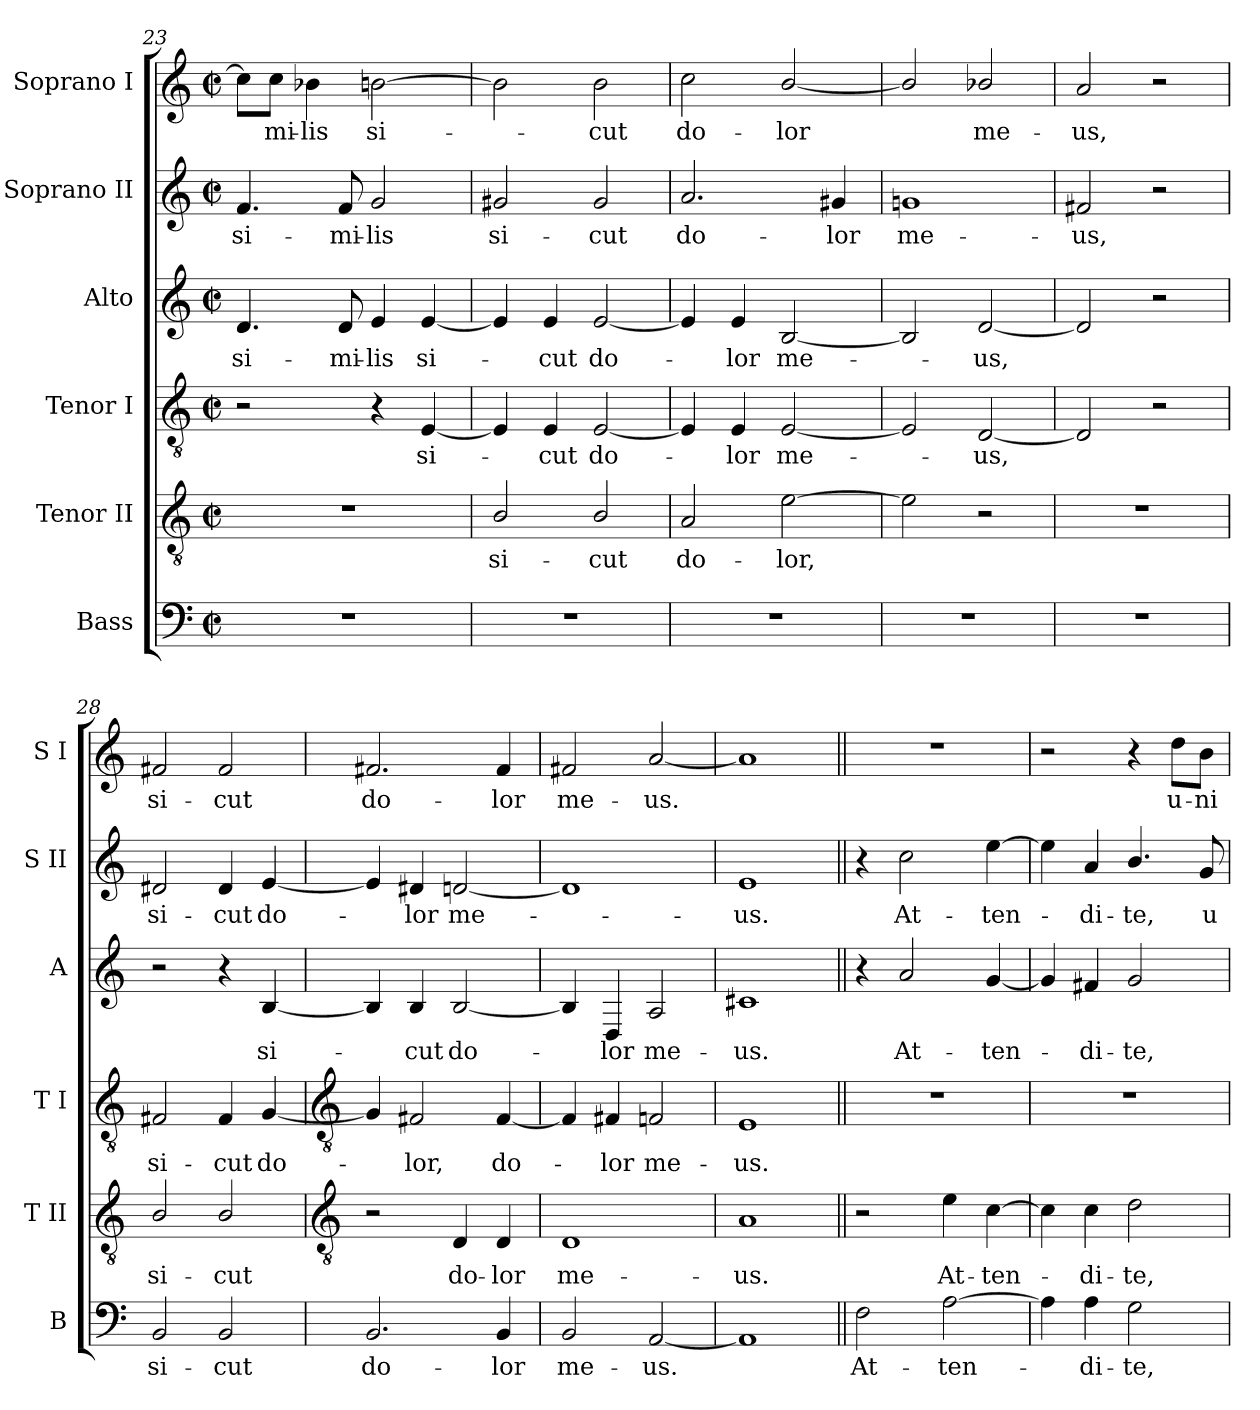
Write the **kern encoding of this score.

**kern	**text	**kern	**text	**kern	**text	**kern	**text	**kern	**text	**kern	**text
*part6	*part6	*part5	*part5	*part4	*part4	*part3	*part3	*part2	*part2	*part1	*part1
*staff6	*staff6	*staff5	*staff5	*staff4	*staff4	*staff3	*staff3	*staff2	*staff2	*staff1	*staff1
*I"Bass	*	*I"Tenor II	*	*I"Tenor I	*	*I"Alto	*	*I"Soprano II	*	*I"Soprano I	*
*I'B	*	*I'T II	*	*I'T I	*	*I'A	*	*I'S II	*	*I'S I	*
*clefF4	*	*clefGv2	*	*clefGv2	*	*clefG2	*	*clefG2	*	*clefG2	*
*k[]	*	*k[]	*	*k[]	*	*k[]	*	*k[]	*	*k[]	*
*C:	*	*C:	*	*C:	*	*C:	*	*C:	*	*C:	*
*M2/2	*	*M2/2	*	*M2/2	*	*M2/2	*	*M2/2	*	*M2/2	*
*met(c|)	*	*met(c|)	*	*met(c|)	*	*met(c|)	*	*met(c|)	*	*met(c|)	*
=23	=23	=23	=23	=23	=23	=23	=23	=23	=23	=23	=23
!	!	!	!	!	!	!	!LO:LY:b	!	!LO:LY:b	!	!
1r	.	1r	.	2r	.	4.d	si-	4.f	si-	8cc\L]	.
!	!	!	!	!	!	!	!	!	!	!	!LO:LY:b
.	.	.	.	.	.	.	.	.	.	8cc\J	mi-
!	!	!	!	!	!	!	!	!	!	!	!LO:LY:b
.	.	.	.	.	.	.	.	.	.	4b-X	-lis
!	!	!	!	!	!	!	!LO:LY:b	!	!LO:LY:b	!	!
.	.	.	.	.	.	8d	-mi-	8f	-mi-	.	.
!	!	!	!	!	!	!	!LO:LY:b	!	!LO:LY:b	!	!LO:LY:b
.	.	.	.	4r	.	4e	-lis	2g	-lis	[2bn	si-
!	!	!	!	!	!LO:LY:b	!	!LO:LY:b	!	!	!	!
.	.	.	.	[4E	si-	[4e	si-	.	.	.	.
=24	=24	=24	=24	=24	=24	=24	=24	=24	=24	=24	=24
!	!	!	!LO:LY:b	!	!	!	!	!	!LO:LY:b	!	!
1r	.	2B/	si-	4E]	.	4e]	.	2g#X	si-	2b]	.
!	!	!	!	!	!LO:LY:b	!	!LO:LY:b	!	!	!	!
.	.	.	.	4E	cut	4e	cut	.	.	.	.
!	!	!	!LO:LY:b	!	!LO:LY:b	!	!LO:LY:b	!	!LO:LY:b	!	!LO:LY:b
.	.	2B/	-cut	[2E	do-	[2e	do-	2g#	-cut	2b	cut
=25	=25	=25	=25	=25	=25	=25	=25	=25	=25	=25	=25
!	!	!	!LO:LY:b	!	!	!	!	!	!LO:LY:b	!	!LO:LY:b
1r	.	2A	do-	4E]	.	4e]	.	2.a	do-	2cc	do-
!	!	!	!	!	!LO:LY:b	!	!LO:LY:b	!	!	!	!
.	.	.	.	4E	lor	4e	lor	.	.	.	.
!	!	!	!LO:LY:b	!	!LO:LY:b	!	!LO:LY:b	!	!	!	!LO:LY:b
.	.	[2e	-lor,	[2E	me-	[2B	me-	.	.	[2b/	-lor
!	!	!	!	!	!	!	!	!	!LO:LY:b	!	!
.	.	.	.	.	.	.	.	4g#X	-lor	.	.
=26	=26	=26	=26	=26	=26	=26	=26	=26	=26	=26	=26
!	!	!	!LO:LY:b	!	!	!	!	!	!LO:LY:b	!	!
1r	.	2e]	.	2E]	.	2B]	.	1gn	me-	2b/]	.
!	!	!	!	!	!LO:LY:b	!	!LO:LY:b	!	!	!	!LO:LY:b
.	.	2r	.	[2D	us,	[2d	us,	.	.	2b-X/	me-
=27	=27	=27	=27	=27	=27	=27	=27	=27	=27	=27	=27
!	!	!	!	!	!	!	!	!	!LO:LY:b	!	!LO:LY:b
1r	.	1r	.	2D]	.	2d]	.	2f#X	-us,	2a	-us,
.	.	.	.	2r	.	2r	.	2r	.	2r	.
=28	=28	=28	=28	=28	=28	=28	=28	=28	=28	=28	=28
!	!LO:LY:b	!	!LO:LY:b	!	!LO:LY:b	!	!	!	!LO:LY:b	!	!LO:LY:b
2BB	si-	2B/	si-	2F#X	si-	2r	.	2d#X	si-	2f#X	si-
!	!LO:LY:b	!	!LO:LY:b	!	!LO:LY:b	!	!	!	!LO:LY:b	!	!LO:LY:b
2BB	-cut	2B/	-cut	4F#	-cut	4r	.	4d#	-cut	2f#	-cut
!	!	!	!	!	!LO:LY:b	!	!LO:LY:b	!	!LO:LY:b	!	!
.	.	.	.	[4G	do-	[4B	si-	[4e	do-	.	.
!!LO:LB:g=z
=29	=29	=29	=29	=29	=29	=29	=29	=29	=29	=29	=29
*	*	*clefGv2	*	*clefGv2	*	*	*	*	*	*	*
!	!LO:LY:b	!	!	!	!	!	!	!	!	!	!LO:LY:b
2.BB	do-	2r	.	4G]	.	4B]	.	4e]	.	2.f#X	do-
!	!	!	!	!	!LO:LY:b	!	!LO:LY:b	!	!LO:LY:b	!	!
.	.	.	.	2F#X	lor,	4B	cut	4d#X	lor	.	.
!	!	!	!LO:LY:b	!	!	!	!LO:LY:b	!	!LO:LY:b	!	!
.	.	4D	do-	.	.	[2B	do-	[2dn	me-	.	.
!	!LO:LY:b	!	!LO:LY:b	!	!LO:LY:b	!	!	!	!	!	!LO:LY:b
4BB	-lor	4D	-lor	[4F#	do-	.	.	.	.	4f#	-lor
=30	=30	=30	=30	=30	=30	=30	=30	=30	=30	=30	=30
!	!LO:LY:b	!	!LO:LY:b	!	!	!	!	!	!	!	!LO:LY:b
2BB	me-	1D	me-	4F#]	.	4B]	.	1d]	.	2f#X	me-
!	!	!	!	!	!LO:LY:b	!	!LO:LY:b	!	!	!	!
.	.	.	.	4F#	lor	4D	lor	.	.	.	.
!	!LO:LY:b	!	!	!	!LO:LY:b	!	!LO:LY:b	!	!	!	!LO:LY:b
[2AA	-us.	.	.	2Fn	me-	2A	me-	.	.	[2a	-us.
=31	=31	=31	=31	=31	=31	=31	=31	=31	=31	=31	=31
!	!	!	!LO:LY:b	!	!LO:LY:b	!	!LO:LY:b	!	!LO:LY:b	!	!
1AA]	.	1A	-us.	1E	-us.	1c#X	-us.	1e	us.	1a]	.
=32||	=32||	=32||	=32||	=32||	=32||	=32||	=32||	=32||	=32||	=32||	=32||
!	!LO:LY:b	!	!	!	!	!	!	!	!	!	!
2F	At-	2r	.	1r	.	4r	.	4r	.	1r	.
!	!	!	!	!	!	!	!LO:LY:b	!	!LO:LY:b	!	!
.	.	.	.	.	.	2a	At-	2cc	At-	.	.
!	!LO:LY:b	!	!LO:LY:b	!	!	!	!	!	!	!	!
[2A	-ten-	4e	At-	.	.	.	.	.	.	.	.
!	!	!	!LO:LY:b	!	!	!	!LO:LY:b	!	!LO:LY:b	!	!
.	.	[4c	-ten-	.	.	[4g	-ten-	[4ee	-ten-	.	.
=33	=33	=33	=33	=33	=33	=33	=33	=33	=33	=33	=33
4A]	.	4c]	.	1r	.	4g]	.	4ee]	.	2r	.
!	!LO:LY:b	!	!LO:LY:b	!	!	!	!LO:LY:b	!	!LO:LY:b	!	!
4A	di-	4c	di-	.	.	4f#X	di-	4a	di-	.	.
!	!LO:LY:b	!	!LO:LY:b	!	!	!	!LO:LY:b	!	!LO:LY:b	!	!
2G	-te,	2d	-te,	.	.	2g	-te,	4.b/	-te,	4r	.
!	!	!	!	!	!	!	!	!	!	!	!LO:LY:b
.	.	.	.	.	.	.	.	.	.	8dd\L	u-
!	!	!	!	!	!	!	!	!	!LO:LY:b	!	!LO:LY:b
.	.	.	.	.	.	.	.	8g	u-	8b\J	-ni-
=	=	=	=	=	=	=	=	=	=	=	=
*-	*-	*-	*-	*-	*-	*-	*-	*-	*-	*-	*-
